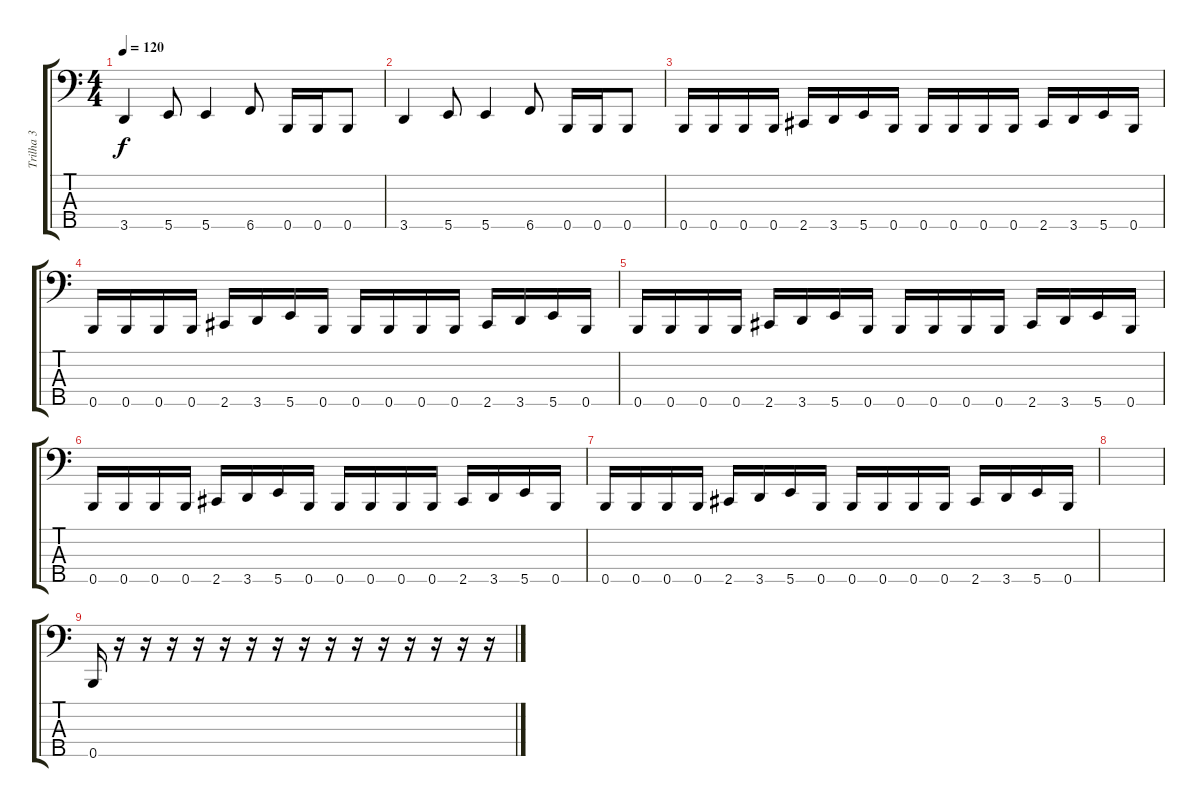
\track ("Trilha 3" "Trilha 3") {instrument electricbassfinger}
\staff {score tabs}
\tuning (G2 D2 A1 E1 B0) {hide}
\ts (4 4)
\tempo 120
\clef f4
\ks c
3.5.4{dy f} 5.5.8 5.5.4 6.5.8 0.5.16 0.5.16 0.5.8 |
3.5.4 5.5.8 5.5.4 6.5.8 0.5.16 0.5.16 0.5.8 |
0.5.16 0.5.16 0.5.16 0.5.16 2.5.16 3.5.16 5.5.16 0.5.16 0.5.16 0.5.16 0.5.16 0.5.16 2.5.16 3.5.16 5.5.16 0.5.16 |
0.5.16 0.5.16 0.5.16 0.5.16 2.5.16 3.5.16 5.5.16 0.5.16 0.5.16 0.5.16 0.5.16 0.5.16 2.5.16 3.5.16 5.5.16 0.5.16 |
0.5.16 0.5.16 0.5.16 0.5.16 2.5.16 3.5.16 5.5.16 0.5.16 0.5.16 0.5.16 0.5.16 0.5.16 2.5.16 3.5.16 5.5.16 0.5.16 |
0.5.16 0.5.16 0.5.16 0.5.16 2.5.16 3.5.16 5.5.16 0.5.16 0.5.16 0.5.16 0.5.16 0.5.16 2.5.16 3.5.16 5.5.16 0.5.16 |
0.5.16 0.5.16 0.5.16 0.5.16 2.5.16 3.5.16 5.5.16 0.5.16 0.5.16 0.5.16 0.5.16 0.5.16 2.5.16 3.5.16 5.5.16 0.5.16 |
|
0.5.16 r.16 r.16 r.16 r.16 r.16 r.16 r.16 r.16 r.16 r.16 r.16 r.16 r.16 r.16 r.16
